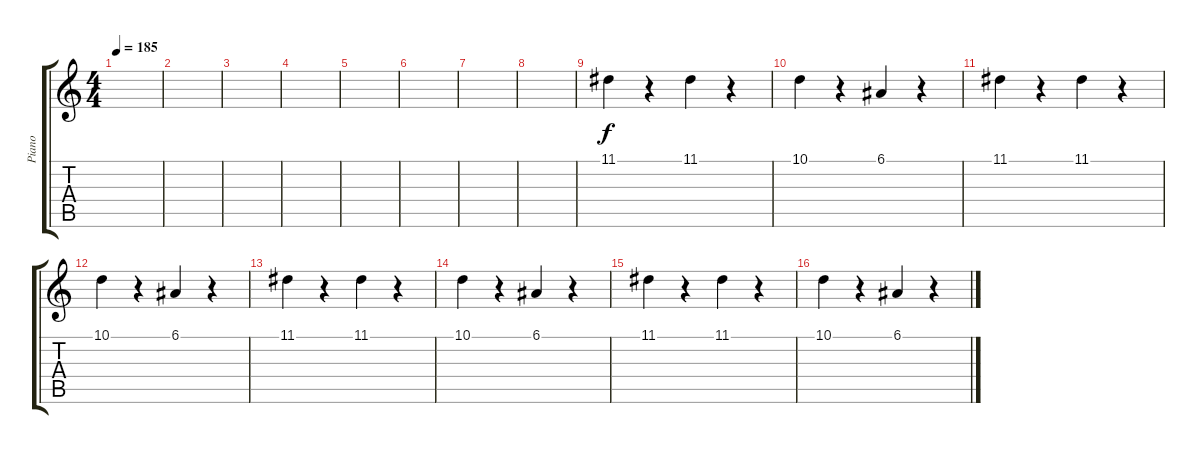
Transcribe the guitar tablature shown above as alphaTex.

\track ("Piano" "Piano") {instrument brightacousticpiano}
\staff {score tabs}
\tuning (E4 B3 G3 D3 A2 E2) {hide}
\ts (4 4)
\tempo 185
\clef g2
\ks c
|
|
|
|
|
|
|
|
11.1.4 r.4 11.1.4 r.4 |
10.1.4 r.4 6.1.4 r.4 |
11.1.4 r.4 11.1.4 r.4 |
10.1.4 r.4 6.1.4 r.4 |
11.1.4 r.4 11.1.4 r.4 |
10.1.4 r.4 6.1.4 r.4 |
11.1.4 r.4 11.1.4 r.4 |
10.1.4 r.4 6.1.4 r.4
